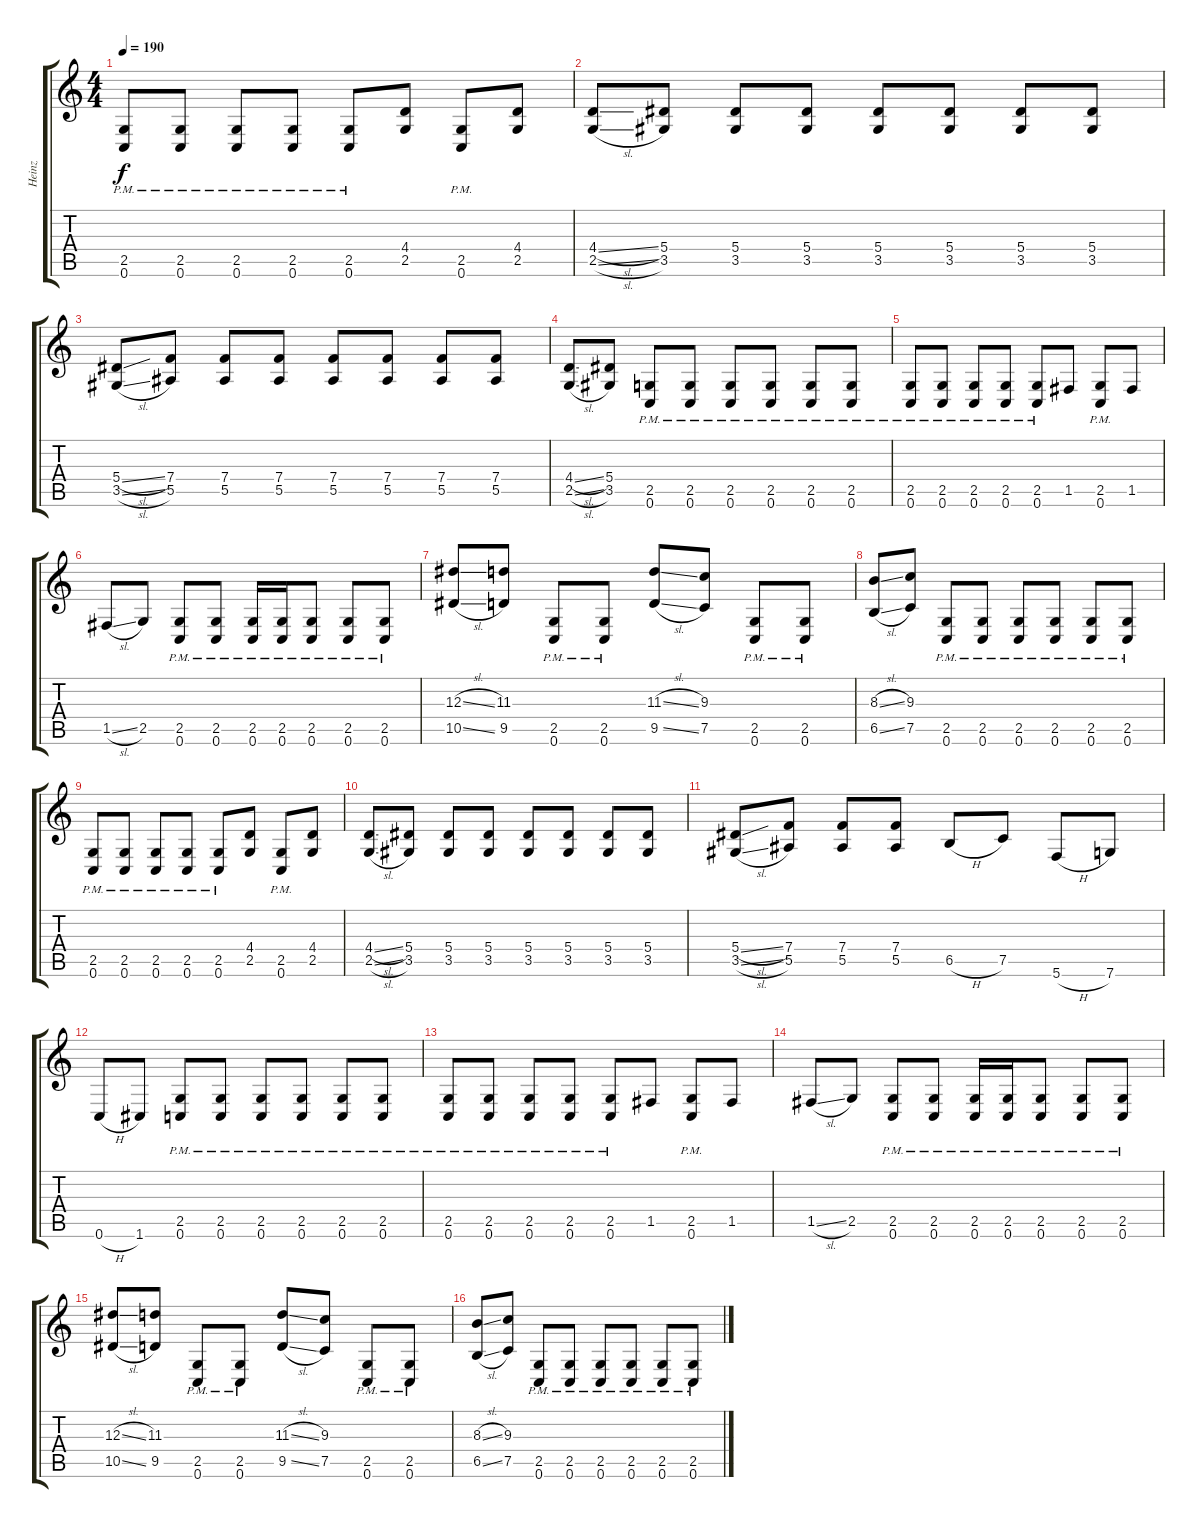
\track ("Heinz" "Heinz") {instrument distortionguitar}
\staff {score tabs}
\tuning (C4 G3 Eb3 Bb2 F2 C2) {hide}
\ts (4 4)
\tempo 190
\clef g2
\ks c
(2.5{pm} 0.6{pm}).8{dy f} (2.5{pm} 0.6{pm}).8 (2.5{pm} 0.6{pm}).8 (2.5{pm} 0.6{pm}).8 (2.5{pm} 0.6{pm}).8 (4.4 2.5).8 (2.5{pm} 0.6{pm}).8 (4.4 2.5).8 |
(4.4{sl} 2.5{sl}).8 (5.4 3.5).8 (5.4 3.5).8 (5.4 3.5).8 (5.4 3.5).8 (5.4 3.5).8 (5.4 3.5).8 (5.4 3.5).8 |
(5.4{sl} 3.5{sl}).8 (7.4 5.5).8 (7.4 5.5).8 (7.4 5.5).8 (7.4 5.5).8 (7.4 5.5).8 (7.4 5.5).8 (7.4 5.5).8 |
(4.4{sl} 2.5{sl}).8 (5.4 3.5).8 (2.5{pm} 0.6{pm}).8 (2.5{pm} 0.6{pm}).8 (2.5{pm} 0.6{pm}).8 (2.5{pm} 0.6{pm}).8 (2.5{pm} 0.6{pm}).8 (2.5{pm} 0.6{pm}).8 |
(2.5{pm} 0.6{pm}).8 (2.5{pm} 0.6{pm}).8 (2.5{pm} 0.6{pm}).8 (2.5{pm} 0.6{pm}).8 (2.5{pm} 0.6{pm}).8 1.5.8 (2.5{pm} 0.6{pm}).8 1.5.8 |
1.5{sl}.8 2.5.8 (2.5{pm} 0.6{pm}).8 (2.5{pm} 0.6{pm}).8 (2.5{pm} 0.6{pm}).16 (2.5{pm} 0.6{pm}).16 (2.5{pm} 0.6{pm}).8 (2.5{pm} 0.6{pm}).8 (2.5{pm} 0.6{pm}).8 |
(12.3{sl} 10.5{sl}).8 (11.3 9.5).8 (2.5{pm} 0.6{pm}).8 (2.5{pm} 0.6{pm}).8 (11.3{sl} 9.5{sl}).8 (9.3 7.5).8 (2.5{pm} 0.6{pm}).8 (2.5{pm} 0.6{pm}).8 |
(8.3{sl} 6.5{sl}).8 (9.3 7.5).8 (2.5{pm} 0.6{pm}).8 (2.5{pm} 0.6{pm}).8 (2.5{pm} 0.6{pm}).8 (2.5{pm} 0.6{pm}).8 (2.5{pm} 0.6{pm}).8 (2.5{pm} 0.6{pm}).8 |
(2.5{pm} 0.6{pm}).8 (2.5{pm} 0.6{pm}).8 (2.5{pm} 0.6{pm}).8 (2.5{pm} 0.6{pm}).8 (2.5{pm} 0.6{pm}).8 (4.4 2.5).8 (2.5{pm} 0.6{pm}).8 (4.4 2.5).8 |
(4.4{sl} 2.5{sl}).8 (5.4 3.5).8 (5.4 3.5).8 (5.4 3.5).8 (5.4 3.5).8 (5.4 3.5).8 (5.4 3.5).8 (5.4 3.5).8 |
(5.4{sl} 3.5{sl}).8 (7.4 5.5).8 (7.4 5.5).8 (7.4 5.5).8 6.5{h}.8 7.5.8 5.6{h}.8 7.6.8 |
0.6{h}.8 1.6.8 (2.5{pm} 0.6{pm}).8 (2.5{pm} 0.6{pm}).8 (2.5{pm} 0.6{pm}).8 (2.5{pm} 0.6{pm}).8 (2.5{pm} 0.6{pm}).8 (2.5{pm} 0.6{pm}).8 |
(2.5{pm} 0.6{pm}).8 (2.5{pm} 0.6{pm}).8 (2.5{pm} 0.6{pm}).8 (2.5{pm} 0.6{pm}).8 (2.5{pm} 0.6{pm}).8 1.5.8 (2.5{pm} 0.6{pm}).8 1.5.8 |
1.5{sl}.8 2.5.8 (2.5{pm} 0.6{pm}).8 (2.5{pm} 0.6{pm}).8 (2.5{pm} 0.6{pm}).16 (2.5{pm} 0.6{pm}).16 (2.5{pm} 0.6{pm}).8 (2.5{pm} 0.6{pm}).8 (2.5{pm} 0.6{pm}).8 |
(12.3{sl} 10.5{sl}).8 (11.3 9.5).8 (2.5{pm} 0.6{pm}).8 (2.5{pm} 0.6{pm}).8 (11.3{sl} 9.5{sl}).8 (9.3 7.5).8 (2.5{pm} 0.6{pm}).8 (2.5{pm} 0.6{pm}).8 |
(8.3{sl} 6.5{sl}).8 (9.3 7.5).8 (2.5{pm} 0.6{pm}).8 (2.5{pm} 0.6{pm}).8 (2.5{pm} 0.6{pm}).8 (2.5{pm} 0.6{pm}).8 (2.5{pm} 0.6{pm}).8 (2.5{pm} 0.6{pm}).8
